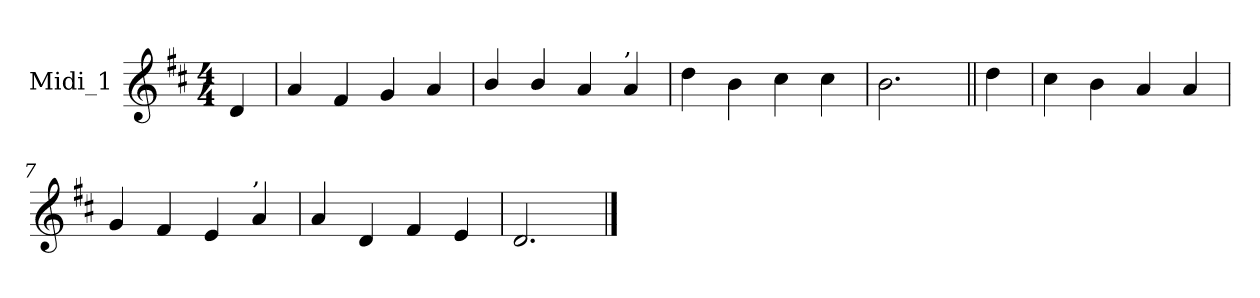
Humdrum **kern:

**kern
*part1
*staff1
*I"Midi_1
*clefG2
*k[f#c#]
*D:
*M4/4
=
4d
=1
4a
4f#
4g
4a
=2
4b/
4b/
4a/
!LO:TX:a:t=,
4a
=3
4dd
4b
4cc#
4cc#
=4
2.b
!!LO:LB:g=z
=5||
4dd
=6
4cc#
4b
4a
4a
=7
4g
4f#
4e
!LO:TX:a:t=,
4a
=8
4a
4d
4f#
4e
=9
2.d
==
*-
